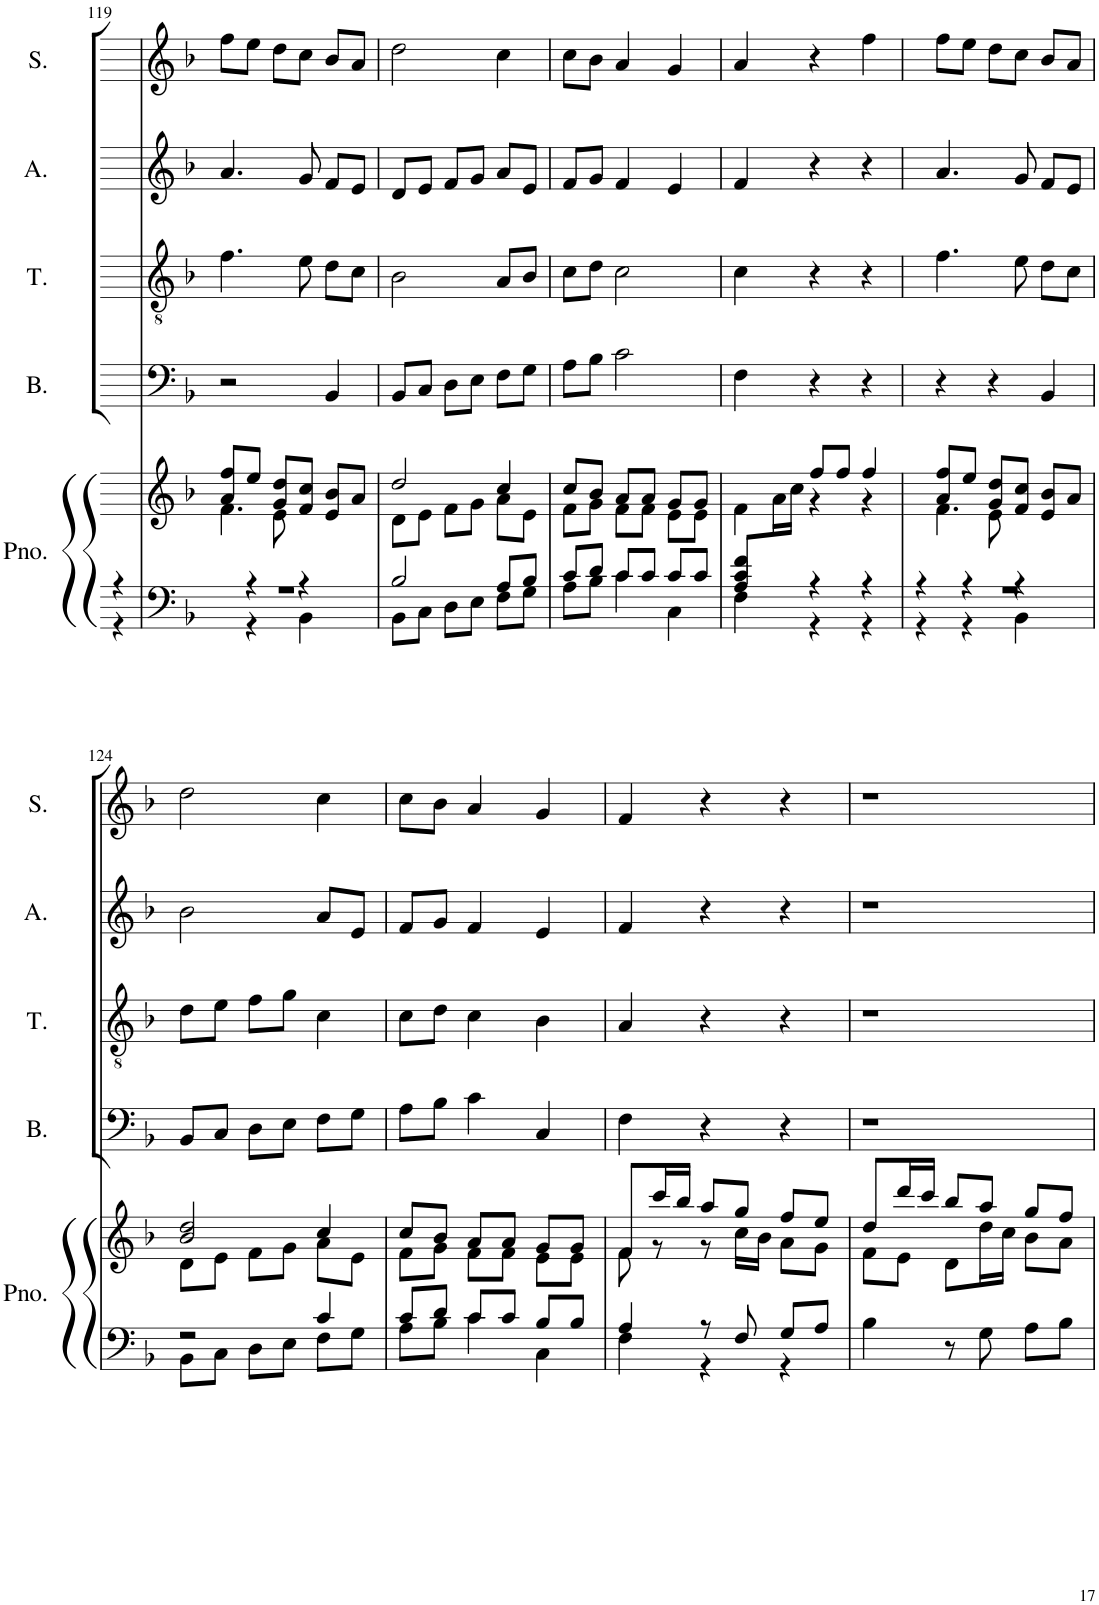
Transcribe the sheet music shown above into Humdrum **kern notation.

**kern	**kern	**kern	**kern	**kern	**kern
*part5	*part5	*part4	*part3	*part2	*part1
*staff6	*staff5	*staff4	*staff3	*staff2	*staff1
*I"Piano	*	*I"Bass	*I"Tenor	*I"Alto	*I"Soprano
*I'Pno.	*	*I'B.	*I'T.	*I'A.	*I'S.
!!LO:PB:g=z
*clefF4	*clefG2	*clefF4	*clefGv2	*clefG2	*clefG2
*k[b-]	*k[b-]	*k[b-]	*k[b-]	*k[b-]	*k[b-]
*M3/4	*M3/4	*M3/4	*M3/4	*M3/4	*M3/4
=119	=119	=119	=119	=119	=119
*^	*^	*	*	*	*
4r	4r	8a/ 8ff/L	4.f\	2r	4.f\	4.a/	8ff\L
.	.	8ee/J	.	.	.	.	8ee\J
8%5r	4r	8g/ 8dd/L	.	.	.	.	8dd\L
.	.	8f/ 8cc/J	8e\	.	8e\	8g/	8cc\J
.	4BB-\	8e/ 8b-/L	2.ryy	4BB-/	8d\L	8f/L	8b-/L
.	.	8a/J	.	.	8c\J	8e/J	8a/J
.	2.ryy	2.ryy	.	2.ryy	2.ryy	2.ryy	2.ryy
4r	.	.	.	.	.	.	.
4r	.	.	.	.	.	.	.
.	.	.	4ryy	.	.	.	.
8ryy	.	.	.	.	.	.	.
=120	=120	=120	=120	=120	=120	=120	=120
2B-/	8BB-\L	2dd/	8d\L	8BB-/L	2B-\	8d/L	2dd\
.	8C\J	.	8e\J	8C/J	.	8e/J	.
.	8D\L	.	8f\L	8D\L	.	8f/L	.
.	8E\J	.	8g\J	8E\J	.	8g/J	.
8r	8F\L	4cc/	8a\L	8F\L	8A/L	8a/L	4cc\
8A/L	8G\J	.	8e\J	8G\J	8B-/J	8e/J	.
8B-/J	8ryy	8ryy	8ryy	8ryy	8ryy	8ryy	8ryy
=121	=121	=121	=121	=121	=121	=121	=121
8c/L	8A\L	8cc/L	8f\L	8A\L	8c\L	8f/L	8cc\L
8d/J	8B-\J	8b-/J	8g\J	8B-\J	8d\J	8g/J	8b-\J
8c/L	4c\	8a/L	8f\L	2c\	2c\	4f/	4a/
8c/J	.	8a/J	8f\J	.	.	.	.
8c/L	4C\	8g/L	8e\L	.	.	4e/	4g/
8c/J	.	8g/J	8e\J	.	.	.	.
=122	=122	=122	=122	=122	=122	=122	=122
*	*^	*	*	*	*	*	*
8c/ 8f/L	4A/	4F\	8ryy	4f\	4F\	4c\	4f/	4a/
2ryy	.	.	16a\L	.	.	.	.	.
.	.	.	16cc\JJ	.	.	.	.	.
.	4r	4r	8ff/L	4r	4r	4r	4r	4r
.	.	.	8ff/J	.	.	.	.	.
.	4r	4r	4ff/	4r	4r	4r	4r	4ff\
8ryy	.	.	.	.	.	.	.	.
*	*v	*v	*	*	*	*	*	*
=123	=123	=123	=123	=123	=123	=123	=123
4r	4r	8a/ 8ff/L	4.f\	4r	4.f\	4.a/	8ff\L
.	.	8ee/J	.	.	.	.	8ee\J
8%5r	4r	8g/ 8dd/L	.	4r	.	.	8dd\L
.	.	8f/ 8cc/J	8e\	.	8e\	8g/	8cc\J
.	4BB-\	8e/ 8b-/L	2.ryy	4BB-/	8d\L	8f/L	8b-/L
.	.	8a/J	.	.	8c\J	8e/J	8a/J
.	2.ryy	2.ryy	.	2.ryy	2.ryy	2.ryy	2.ryy
4r	.	.	.	.	.	.	.
4r	.	.	.	.	.	.	.
.	.	.	4ryy	.	.	.	.
8ryy	.	.	.	.	.	.	.
!!LO:LB:g=z
=124	=124	=124	=124	=124	=124	=124	=124
2r	8BB-\L	2b-/ 2dd/	8d\L	8BB-/L	8d\L	2b-\	2dd\
.	8C\J	.	8e\J	8C/J	8e\J	.	.
.	8D\L	.	8f\L	8D\L	8f\L	.	.
.	8E\J	.	8g\J	8E\J	8g\J	.	.
8r	8F\L	4cc/	8a\L	8F\L	4c\	8a/L	4cc\
4c/	8G\J	.	8e\J	8G\J	.	8e/J	.
.	8ryy	8ryy	8ryy	8ryy	8ryy	8ryy	8ryy
=125	=125	=125	=125	=125	=125	=125	=125
8c/L	8A\L	8cc/L	8f\L	8A\L	8c\L	8f/L	8cc\L
8d/J	8B-\J	8b-/J	8g\J	8B-\J	8d\J	8g/J	8b-\J
8c/L	4c\	8a/L	8f\L	4c\	4c\	4f/	4a/
8c/J	.	8a/J	8f\J	.	.	.	.
8B-/L	4C\	8g/L	8e\L	4C/	4B-\	4e/	4g/
8B-/J	.	8g/J	8e\J	.	.	.	.
=126	=126	=126	=126	=126	=126	=126	=126
4A/	4F\	8f/L	8f\	4F\	4A/	4f/	4f/
.	.	16ccc/L	8r	.	.	.	.
.	.	16bb-/JJ	.	.	.	.	.
8r	4r	8aa/L	8r	4r	4r	4r	4r
8F/	.	8gg/J	16cc\LL	.	.	.	.
.	.	.	16b-\JJ	.	.	.	.
8G/L	4r	8ff/L	8a\L	4r	4r	4r	4r
8A/J	.	8ee/J	8g\J	.	.	.	.
*v	*v	*	*	*	*	*	*
=127	=127	=127	=127	=127	=127	=127
4B-\	8dd/L	8f\L	2.r	2.r	2.r	2.r
.	16ddd/L	8e\J	.	.	.	.
.	16ccc/JJ	.	.	.	.	.
8r	8bb-/L	8d\L	.	.	.	.
8G\	8aa/J	16dd\L	.	.	.	.
.	.	16cc\JJ	.	.	.	.
8A\L	8gg/L	8b-\L	.	.	.	.
8B-\J	8ff/J	8a\J	.	.	.	.
*	*v	*v	*	*	*	*
=	=	=	=	=	=
*-	*-	*-	*-	*-	*-
